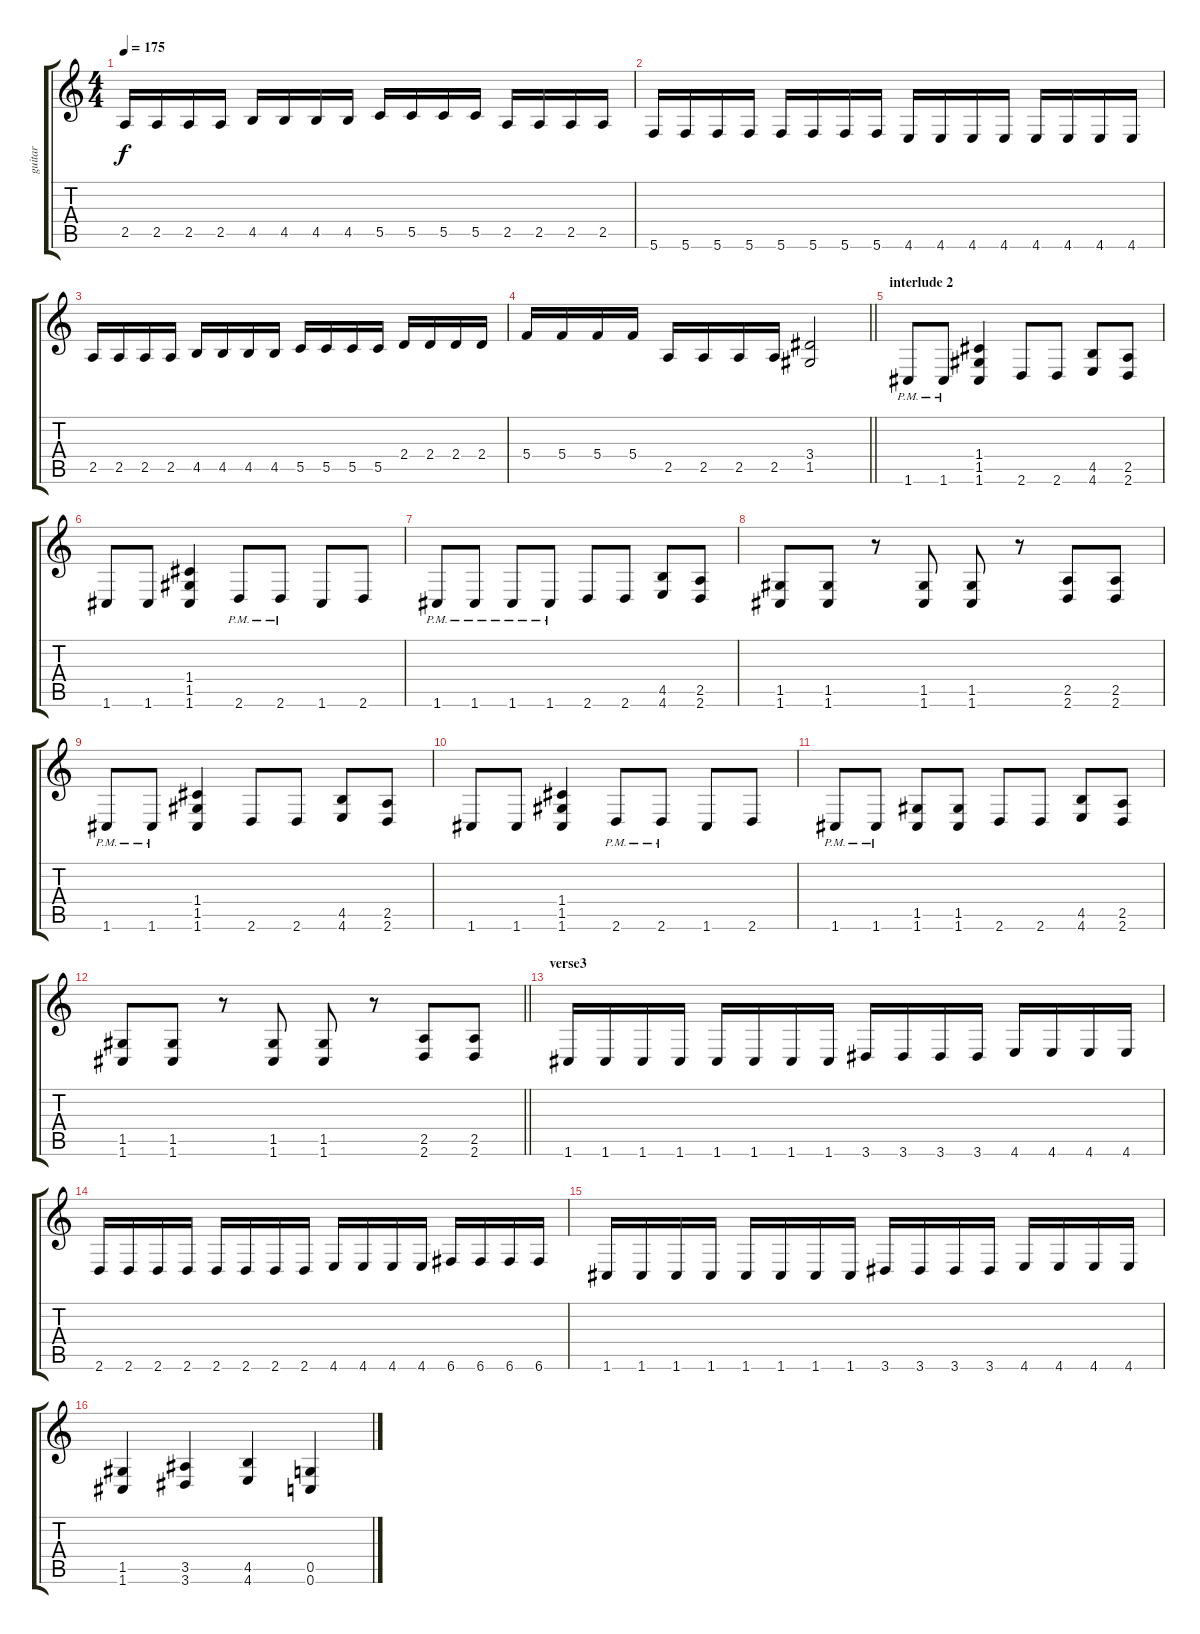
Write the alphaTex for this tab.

\track ("guitar" "guitar") {instrument distortionguitar}
\staff {score tabs}
\tuning (D4 A3 F3 C3 G2 C2) {hide}
\ts (4 4)
\tempo 175
\clef g2
\ks c
2.5.16{dy f} 2.5.16 2.5.16 2.5.16 4.5.16 4.5.16 4.5.16 4.5.16 5.5.16 5.5.16 5.5.16 5.5.16 2.5.16 2.5.16 2.5.16 2.5.16 |
5.6.16 5.6.16 5.6.16 5.6.16 5.6.16 5.6.16 5.6.16 5.6.16 4.6.16 4.6.16 4.6.16 4.6.16 4.6.16 4.6.16 4.6.16 4.6.16 |
2.5.16 2.5.16 2.5.16 2.5.16 4.5.16 4.5.16 4.5.16 4.5.16 5.5.16 5.5.16 5.5.16 5.5.16 2.4.16 2.4.16 2.4.16 2.4.16 |
\barLineRight lightlight
5.4.16 5.4.16 5.4.16 5.4.16 2.5.16 2.5.16 2.5.16 2.5.16 (3.4 1.5).2 |
\section ("" "interlude 2")
1.6{pm}.8 1.6{pm}.8 (1.4 1.5 1.6).4 2.6.8 2.6.8 (4.5 4.6).8 (2.5 2.6).8 |
1.6.8 1.6.8 (1.4 1.5 1.6).4 2.6{pm}.8 2.6{pm}.8 1.6.8 2.6.8 |
1.6{pm}.8 1.6{pm}.8 1.6{pm}.8 1.6{pm}.8 2.6.8 2.6.8 (4.5 4.6).8 (2.5 2.6).8 |
(1.5 1.6).8 (1.5 1.6).8 r.8 (1.5 1.6).8 (1.5 1.6).8 r.8 (2.5 2.6).8 (2.5 2.6).8 |
1.6{pm}.8 1.6{pm}.8 (1.4 1.5 1.6).4 2.6.8 2.6.8 (4.5 4.6).8 (2.5 2.6).8 |
1.6.8 1.6.8 (1.4 1.5 1.6).4 2.6{pm}.8 2.6{pm}.8 1.6.8 2.6.8 |
1.6{pm}.8 1.6{pm}.8 (1.5 1.6).8 (1.5 1.6).8 2.6.8 2.6.8 (4.5 4.6).8 (2.5 2.6).8 |
\barLineRight lightlight
(1.5 1.6).8 (1.5 1.6).8 r.8 (1.5 1.6).8 (1.5 1.6).8 r.8 (2.5 2.6).8 (2.5 2.6).8 |
\section ("" "verse3")
1.6.16 1.6.16 1.6.16 1.6.16 1.6.16 1.6.16 1.6.16 1.6.16 3.6.16 3.6.16 3.6.16 3.6.16 4.6.16 4.6.16 4.6.16 4.6.16 |
2.6.16 2.6.16 2.6.16 2.6.16 2.6.16 2.6.16 2.6.16 2.6.16 4.6.16 4.6.16 4.6.16 4.6.16 6.6.16 6.6.16 6.6.16 6.6.16 |
1.6.16 1.6.16 1.6.16 1.6.16 1.6.16 1.6.16 1.6.16 1.6.16 3.6.16 3.6.16 3.6.16 3.6.16 4.6.16 4.6.16 4.6.16 4.6.16 |
(1.5 1.6).4 (3.5 3.6).4 (4.5 4.6).4 (0.5 0.6).4
